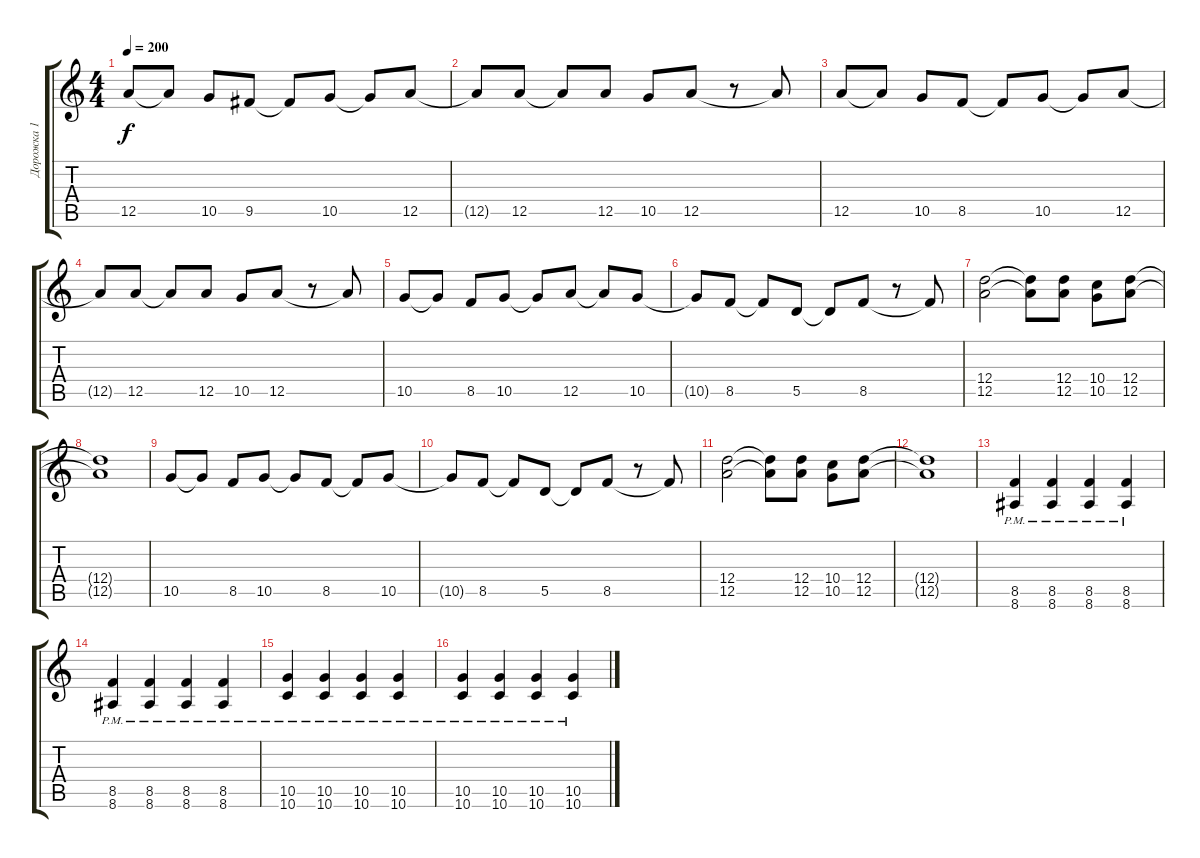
\track ("Дорожка 1" "Дорожка 1") {instrument distortionguitar}
\staff {score tabs}
\tuning (E4 B3 G3 D3 A2 D2) {hide}
\ts (4 4)
\tempo 200
\clef g2
\ks c
12.5.8{dy f} 12.5{t}.8 10.5.8 9.5.8 9.5{t}.8 10.5.8 10.5{t}.8 12.5.8 |
12.5{t}.8 12.5.8 12.5{t}.8 12.5.8 10.5.8 12.5.8 r.8 12.5{t}.8 |
12.5.8 12.5{t}.8 10.5.8 8.5.8 8.5{t}.8 10.5.8 10.5{t}.8 12.5.8 |
12.5{t}.8 12.5.8 12.5{t}.8 12.5.8 10.5.8 12.5.8 r.8 12.5{t}.8 |
10.5.8 10.5{t}.8 8.5.8 10.5.8 10.5{t}.8 12.5.8 12.5{t}.8 10.5.8 |
10.5{t}.8 8.5.8 8.5{t}.8 5.5.8 5.5{t}.8 8.5.8 r.8 8.5{t}.8 |
(12.4 12.5).2 (12.4{t} 12.5{t}).8 (12.4 12.5).8 (10.4 10.5).8 (12.4 12.5).8 |
(12.4{t} 12.5{t}).1 |
10.5.8 10.5{t}.8 8.5.8 10.5.8 10.5{t}.8 8.5.8 8.5{t}.8 10.5.8 |
10.5{t}.8 8.5.8 8.5{t}.8 5.5.8 5.5{t}.8 8.5.8 r.8 8.5{t}.8 |
(12.4 12.5).2 (12.4{t} 12.5{t}).8 (12.4 12.5).8 (10.4 10.5).8 (12.4 12.5).8 |
(12.4{t} 12.5{t}).1 |
(8.5{pm} 8.6{pm}).4 (8.5{pm} 8.6{pm}).4 (8.5{pm} 8.6{pm}).4 (8.5{pm} 8.6{pm}).4 |
(8.5{pm} 8.6{pm}).4 (8.5{pm} 8.6{pm}).4 (8.5{pm} 8.6{pm}).4 (8.5{pm} 8.6{pm}).4 |
(10.5{pm} 10.6{pm}).4 (10.5{pm} 10.6{pm}).4 (10.5{pm} 10.6{pm}).4 (10.5{pm} 10.6{pm}).4 |
(10.5{pm} 10.6{pm}).4 (10.5{pm} 10.6{pm}).4 (10.5{pm} 10.6{pm}).4 (10.5{pm} 10.6{pm}).4
